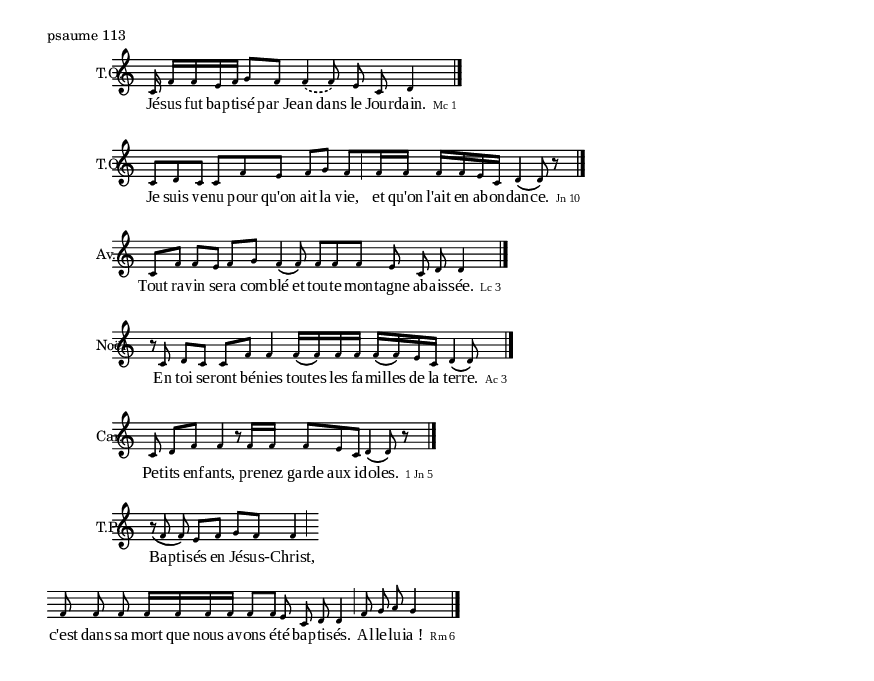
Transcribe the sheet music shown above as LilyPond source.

\version "2.12.0"
 \include "definitions.ly"
 \markup {psaume  113}




\relative d' { 
	\new Staff {
		\cadenzaOn
		\set Staff.instrumentName = \markup{ \center-column { T.O. } }
		c16
		f[ f e f]
		g8[ f]
		\slurDashed
		f4(
		\times 2/3 { f8) e c }
		d4
		\endBar
	}

	\addlyrics {
		Jé -- sus fut bap -- ti -- sé "par Je" -- an dans le Jour -- dain.
		\markup { \citation #"Mc 1" } 
	}
}
\relative d' { 
	\new Staff {
		\cadenzaOn
		\set Staff.instrumentName = \markup{ \center-column { T.O. } }
		\times 2/3 { c8[ d c] }
		\times 2/3 { c8[ f e] }
		f8[ g]
		f8[\cesurebasse \pespace f16 f]
		f16[ f e c]
		d4\( d8\) r8
		\endBar
	}

	\addlyrics {
		Je suis ve -- nu pour qu'on ait la vie, et qu'on l'ait en ab -- on -- dan -- ce.
		\markup { \citation #"Jn 10" } 
	}
}
\relative d' { 
	\new Staff {
		\cadenzaOn
		\set Staff.instrumentName = \markup{ \center-column { Av. } }
		c8[ f]
		f[ e]
		f[ g]
		\times 2/3 { f4\( f8\) }
		\times 2/3 { f[ f f] }
		\times 2/3 { e c d }
		d4
		\endBar
	}

	\addlyrics {
		Tout ra -- vin se -- ra com -- blé et tou -- te mon -- tagne ab -- ais -- sée.
		\markup { \citation #"Lc 3" } 
	}
}

\relative d' { 
	\new Staff {
		\cadenzaOn
		\set Staff.instrumentName = \markup{ \center-column {  Noël} }
		r8 c
		d[ c]
		c[ f]
		f4
		f16[\( f\) f f]
		f[\( f\) e c]
		\times 2/3 { d4\( d8\) }
		\endBar
	}

	\addlyrics {
		En toi se -- ront bé -- nies tou -- tes les fa -- mil -- les de la ter -- re.
		\markup { \citation #"Ac 3" } 
	}
}


\relative d' { 
	\new Staff {
		\cadenzaOn
		\set Staff.instrumentName = \markup{ \center-column { Car. } }
		c8 d[ f] f4 \pespace
r8 
		f16[ f] 
		\times 2/3 { f8[ e c] }
		d4\( d8\) r8
		\endBar
	}

	\addlyrics {
		Pet -- its enf -- ants, pre -- nez garde aux i -- do -- les.
		\markup { \citation #"1 Jn 5" } 
	}
}



\relative d' { 
	\new Staff {
		\cadenzaOn
		\set Staff.instrumentName = \markup{ \center-column { T.P. } }
		\times 2/3 { r8_\( f f\) }
		e[ f]
		g[ f]
		f4 \cesure \indentLine
		
		\times 2/3 { f8 f f }
		f16[ f f f]
		f8[ f]
		\times 2/3 { e c d } d4
		\cesure
		\times 2/3 { f8 g a }
		g4
		\endBar
	}

	\addlyrics {
		Bap -- ti -- sés en Jé -- sus- -- Christ, c'est dans sa mort que nous a -- vons é -- té bap -- ti -- sés. " Al" -- le -- lu -- "ia !" 		\markup { \citation #"Rm 6" } 
	}
}
